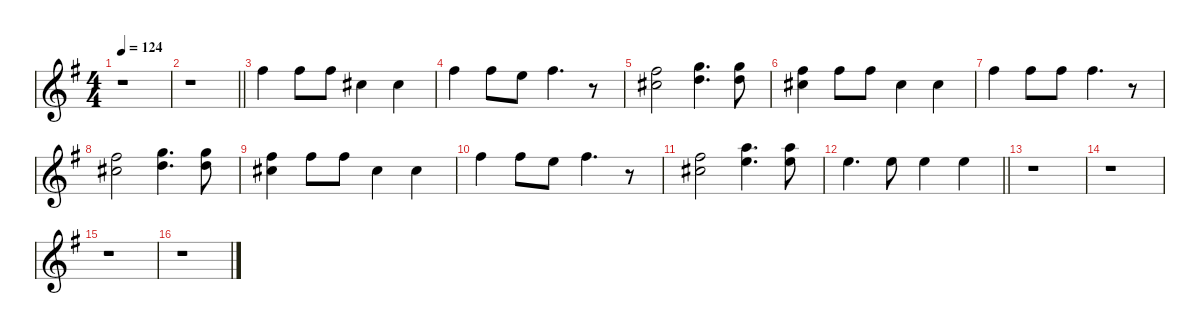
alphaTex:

\defaultSystemsLayout 4
\hideDynamics
\bracketExtendMode nobrackets
\singleTrackTrackNamePolicy hidden
\multiTrackTrackNamePolicy hidden
\otherSystemsTrackNameOrientation horizontal
\track ("Vocal" "harm.") {defaultSystemsLayout 4 mute instrument harmonica}
\staff {score}
\tuning (B3 G3 D3 A2 E2)
\ts (4 4)
\beaming (8 2 2 2 2)
\tempo 124
\clef g2
\ks eminor
r.1{dy fff beam Down} |
\barLineRight lightlight
r.1{beam Down} |
19.1{acc #}.4{beam Down} 19.1{acc #}.8{beam Down} 19.1{acc #}.8{beam Down} 14.1{acc #}.4{beam Down} 14.1{acc #}.4{beam Down} |
19.1{acc #}.4{beam Down} 19.1{acc #}.8{beam Down} 17.1{acc forcenatural}.8{beam Down} 19.1{acc #}.4{d beam Down} r.8{beam Down} |
(19.1{acc #} 23.3{acc #}).2{beam Down} (20.1{acc forcenatural} 24.3{acc forcenatural}).4{d beam Down} (20.1{acc forcenatural} 24.3{acc forcenatural}).8{beam Down} |
(19.1{acc #} 23.3{acc #}).4{beam Down} 19.1{acc #}.8{beam Down} 19.1{acc #}.8{beam Down} 14.1{acc #}.4{beam Down} 14.1{acc #}.4{beam Down} |
19.1{acc #}.4{beam Down} 19.1{acc #}.8{beam Down} 19.1{acc #}.8{beam Down} 19.1{acc #}.4{d beam Down} r.8{beam Down} |
(19.1{acc #} 23.3{acc #}).2{beam Down} (20.1{acc forcenatural} 24.3{acc forcenatural}).4{d beam Down} (20.1{acc forcenatural} 24.3{acc forcenatural}).8{beam Down} |
(19.1{acc #} 23.3{acc #}).4{beam Down} 19.1{acc #}.8{beam Down} 19.1{acc #}.8{beam Down} 14.1{acc #}.4{beam Down} 14.1{acc #}.4{beam Down} |
19.1{acc #}.4{beam Down} 19.1{acc #}.8{beam Down} 17.1{acc forcenatural}.8{beam Down} 19.1{acc #}.4{d beam Down} r.8{beam Down} |
(19.1{acc #} 23.3{acc #}).2{beam Down} (22.1{acc forcenatural} 26.3{acc forcenatural}).4{d beam Down} (22.1{acc forcenatural} 26.3{acc forcenatural}).8{beam Down} |
\barLineRight lightlight
17.1{acc forcenatural}.4{d beam Down} 17.1{acc forcenatural}.8{beam Down} 17.1{acc forcenatural}.4{beam Down} 17.1{acc forcenatural}.4{beam Down} |
r.1{beam Down} |
r.1{beam Down} |
r.1{beam Down} |
r.1{beam Down}
